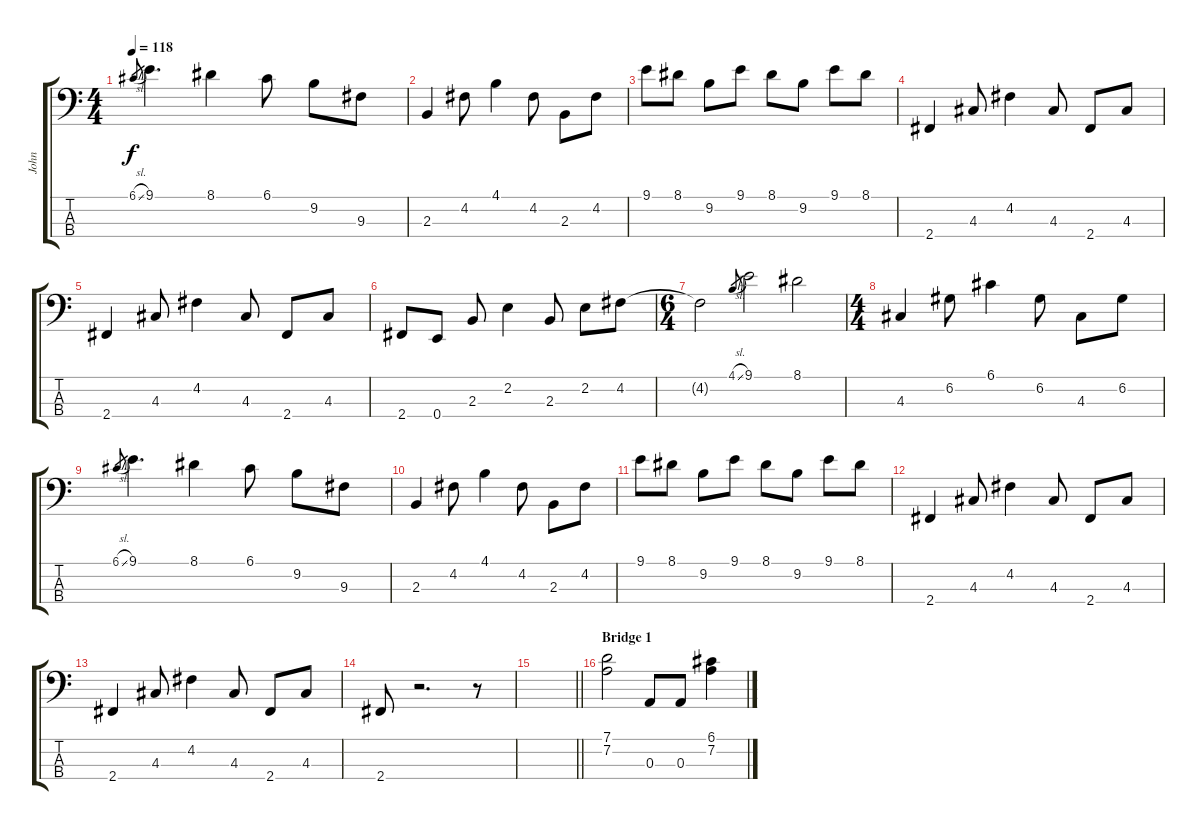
\track ("John" "John") {instrument electricbassfinger}
\staff {score tabs}
\tuning (G2 D2 A1 E1) {hide}
\ts (4 4)
\tempo 118
\clef f4
\ks c
6.1{sl}.8{gr dy f} 9.1.4{d} 8.1.4 6.1.8 9.2.8 9.3.8 |
2.3.4 4.2.8 4.1.4 4.2.8 2.3.8 4.2.8 |
9.1.8 8.1.8 9.2.8 9.1.8 8.1.8 9.2.8 9.1.8 8.1.8 |
2.4.4 4.3.8 4.2.4 4.3.8 2.4.8 4.3.8 |
2.4.4 4.3.8 4.2.4 4.3.8 2.4.8 4.3.8 |
2.4.8 0.4.8 2.3.8 2.2.4 2.3.8 2.2.8 4.2.8 |
\ts (6 4)
4.2{t}.2 4.1{sl}.8{gr} 9.1.2 8.1.2 |
\ts (4 4)
4.3.4 6.2.8 6.1.4 6.2.8 4.3.8 6.2.8 |
6.1{sl}.8{gr} 9.1.4{d} 8.1.4 6.1.8 9.2.8 9.3.8 |
2.3.4 4.2.8 4.1.4 4.2.8 2.3.8 4.2.8 |
9.1.8 8.1.8 9.2.8 9.1.8 8.1.8 9.2.8 9.1.8 8.1.8 |
2.4.4 4.3.8 4.2.4 4.3.8 2.4.8 4.3.8 |
2.4.4 4.3.8 4.2.4 4.3.8 2.4.8 4.3.8 |
2.4.8 r.2{d} r.8 |
\barLineRight lightlight
|
\section ("" "Bridge 1")
(7.1 7.2).2 0.3.8 0.3.8 (6.1 7.2).4
